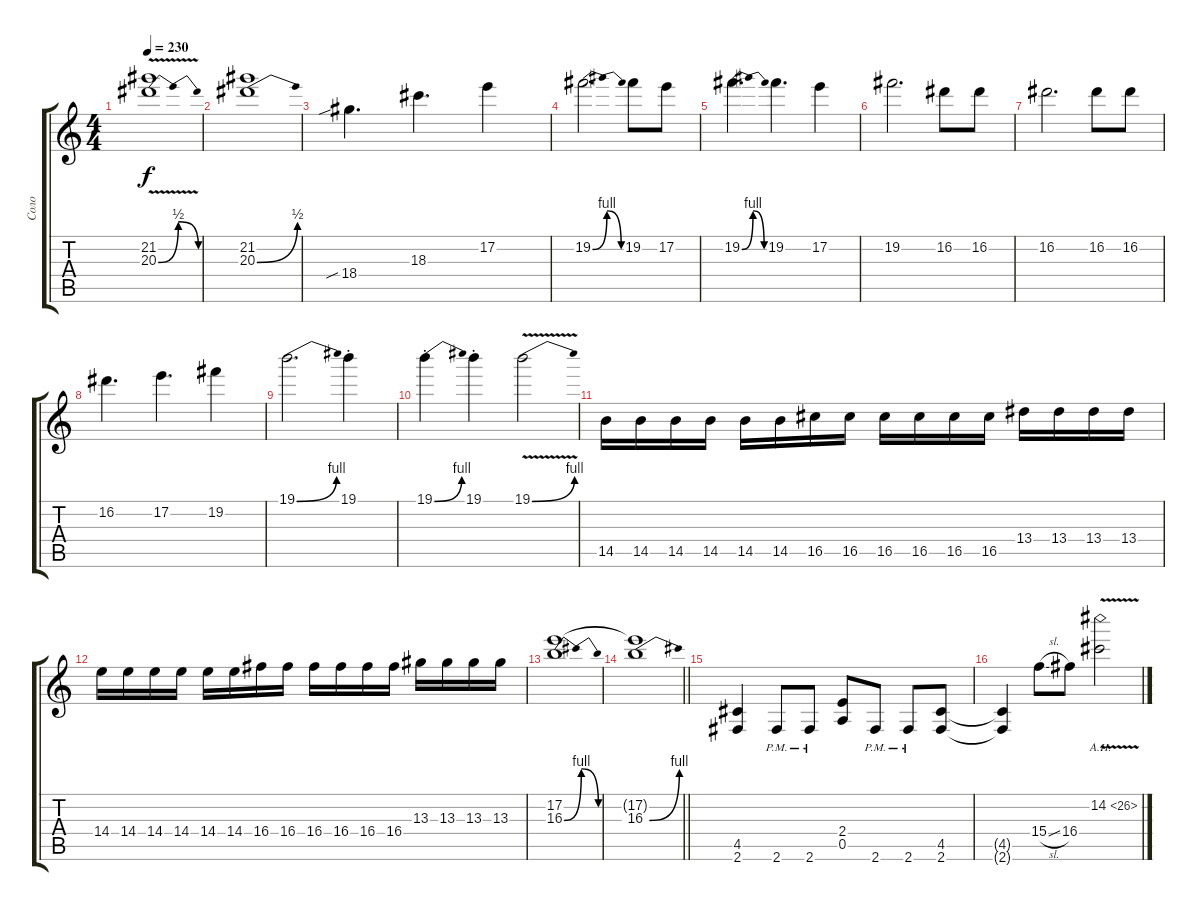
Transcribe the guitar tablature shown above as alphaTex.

\track ("Соло" "Соло") {instrument distortionguitar}
\staff {score tabs}
\tuning (E4 B3 G3 D3 A2 E2) {hide}
\ts (4 4)
\tempo 230
\clef g2
\ks c
(21.2 20.3{be (bendrelease 0 0 15 2 36 2 60 0) v}).1{dy f} |
(21.2 20.3{be (bend 0 0 60 2)}).1 |
18.4{sib}.4{d} 18.3.4{d} 17.2.4 |
19.2{be (bendrelease 0 0 15 4 45 4 60 0)}.2{d} 19.2.8 17.2.8 |
19.2{be (bendrelease 0 0 15 4 45 4 60 0)}.4{d} 19.2.4{d} 17.2.4 |
19.2.2{d} 16.2.8 16.2.8 |
16.2.2{d} 16.2.8 16.2.8 |
16.2.4{d} 17.2.4{d} 19.2.4 |
19.1{be (bend 0 0 60 4)}.2{d} 19.1{st}.4 |
19.1{be (bend 0 0 60 4) st}.4 19.1{st}.4 19.1{be (bend 0 0 60 4) v}.2 |
14.5.16 14.5.16 14.5.16 14.5.16 14.5.16 14.5.16 16.5.16 16.5.16 16.5.16 16.5.16 16.5.16 16.5.16 13.4.16 13.4.16 13.4.16 13.4.16 |
14.4.16 14.4.16 14.4.16 14.4.16 14.4.16 14.4.16 16.4.16 16.4.16 16.4.16 16.4.16 16.4.16 16.4.16 13.3.16 13.3.16 13.3.16 13.3.16 |
(17.2 16.3{be (bendrelease 0 0 15 4 29 4 60 0)}).1 |
\barLineRight lightlight
(17.2{t} 16.3{be (bend 0 0 60 4)}).1 |
(4.5 2.6).4 2.6{pm}.8 2.6{pm}.8 (2.4 0.5).8 2.6{pm}.8 2.6{pm}.8 (4.5 2.6).8 |
(4.5{t} 2.6{t}).4 15.4{sl}.8 16.4.8 14.2{ah 12 v}.2
